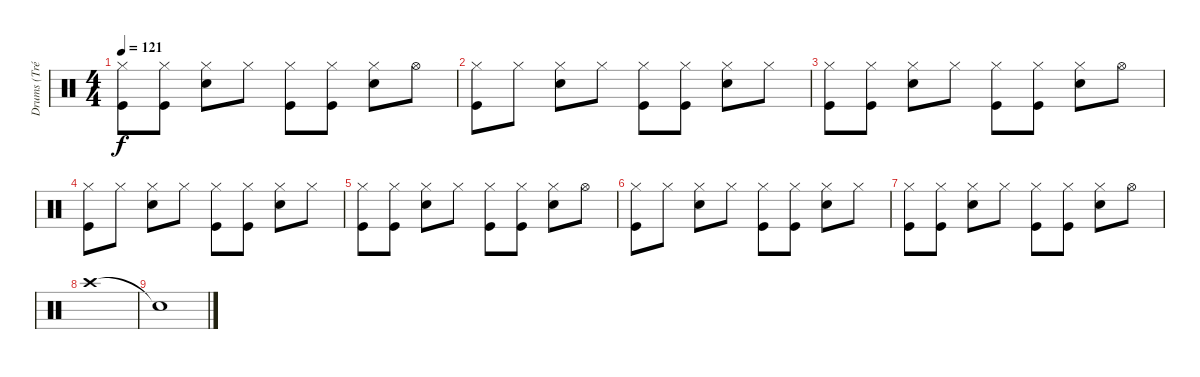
\track ("Drums (Tré)" "Drums (Tré") {instrument percussion}
\staff {score}
\articulation defaults
\ts (4 4)
\tempo 121
\clef neutral
\ks c
("Hi-Hat (closed)" "Kick (hit)").8{dy f} ("Hi-Hat (closed)" "Kick (hit)").8 ("Hi-Hat (closed)" "Snare (hit) 2").8 "Hi-Hat (closed)".8 ("Hi-Hat (closed)" "Kick (hit)").8 ("Hi-Hat (closed)" "Kick (hit)").8 ("Hi-Hat (closed)" "Snare (hit) 2").8 "Hi-Hat (open)".8 |
("Hi-Hat (closed)" "Kick (hit)").8 "Hi-Hat (closed)".8 ("Hi-Hat (closed)" "Snare (hit) 2").8 "Hi-Hat (closed)".8 ("Hi-Hat (closed)" "Kick (hit)").8 ("Hi-Hat (closed)" "Kick (hit)").8 ("Hi-Hat (closed)" "Snare (hit) 2").8 "Hi-Hat (closed)".8 |
("Hi-Hat (closed)" "Kick (hit)").8 ("Hi-Hat (closed)" "Kick (hit)").8 ("Hi-Hat (closed)" "Snare (hit) 2").8 "Hi-Hat (closed)".8 ("Hi-Hat (closed)" "Kick (hit)").8 ("Hi-Hat (closed)" "Kick (hit)").8 ("Hi-Hat (closed)" "Snare (hit) 2").8 "Hi-Hat (open)".8 |
("Hi-Hat (closed)" "Kick (hit)").8 "Hi-Hat (closed)".8 ("Hi-Hat (closed)" "Snare (hit) 2").8 "Hi-Hat (closed)".8 ("Hi-Hat (closed)" "Kick (hit)").8 ("Hi-Hat (closed)" "Kick (hit)").8 ("Hi-Hat (closed)" "Snare (hit) 2").8 "Hi-Hat (closed)".8 |
("Hi-Hat (closed)" "Kick (hit)").8 ("Hi-Hat (closed)" "Kick (hit)").8 ("Hi-Hat (closed)" "Snare (hit) 2").8 "Hi-Hat (closed)".8 ("Hi-Hat (closed)" "Kick (hit)").8 ("Hi-Hat (closed)" "Kick (hit)").8 ("Hi-Hat (closed)" "Snare (hit) 2").8 "Hi-Hat (open)".8 |
("Hi-Hat (closed)" "Kick (hit)").8 "Hi-Hat (closed)".8 ("Hi-Hat (closed)" "Snare (hit) 2").8 "Hi-Hat (closed)".8 ("Hi-Hat (closed)" "Kick (hit)").8 ("Hi-Hat (closed)" "Kick (hit)").8 ("Hi-Hat (closed)" "Snare (hit) 2").8 "Hi-Hat (closed)".8 |
("Hi-Hat (closed)" "Kick (hit)").8 ("Hi-Hat (closed)" "Kick (hit)").8 ("Hi-Hat (closed)" "Snare (hit) 2").8 "Hi-Hat (closed)".8 ("Hi-Hat (closed)" "Kick (hit)").8 ("Hi-Hat (closed)" "Kick (hit)").8 ("Hi-Hat (closed)" "Snare (hit) 2").8 "Hi-Hat (open)".8 |
"Crash high (hit)".1 |
"Snare (hit)"{t}.1
